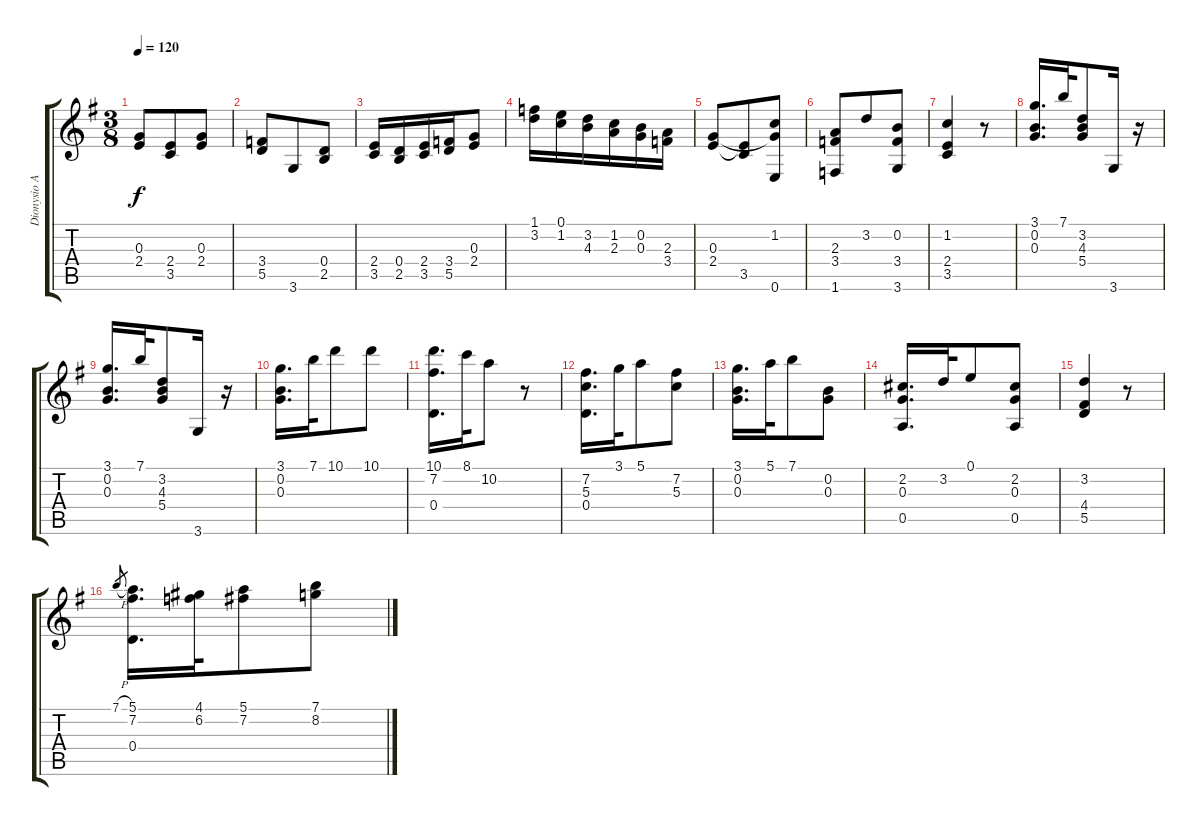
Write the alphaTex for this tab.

\track ("Dionysio Aguado" "Dionysio A") {instrument acousticguitarnylon}
\staff {score tabs}
\tuning (E4 B3 G3 D3 A2 E2) {hide}
\ts (3 8)
\tempo 120
\clef g2
\ks g
(0.3 2.4).8{dy f} (2.4 3.5).8 (0.3 2.4).8 |
(3.4 5.5).8 3.6.8 (0.4 2.5).8 |
(2.4 3.5).16 (0.4 2.5).16 (2.4 3.5).16 (3.4 5.5).16 (0.3 2.4).8 |
(1.1 3.2).16 (0.1 1.2).16 (3.2 4.3).16 (1.2 2.3).16 (0.2 0.3).16 (2.3 3.4).16 |
(0.3 2.4).8 (2.4{t} 3.5).8 (1.2 0.3{t} 0.6).8 |
(2.3 3.4 1.6).8 3.2.8 (0.2 3.4 3.6).8 |
(1.2 2.4 3.5).4 r.8 |
(3.1 0.2 0.3).16{d} 7.1.32 (3.2 4.3 5.4).8 3.6.16 r.16 |
(3.1 0.2 0.3).16{d} 7.1.32 (3.2 4.3 5.4).8 3.6.16 r.16 |
(3.1 0.2 0.3).16{d} 7.1.32 10.1.8 10.1.8 |
(10.1 7.2 0.4).16{d} 8.1.32 10.2.8 r.8 |
(7.2 5.3 0.4).16{d} 3.1.32 5.1.8 (7.2 5.3).8 |
(3.1 0.2 0.3).16{d} 5.1.32 7.1.8 (0.2 0.3).8 |
(2.2 0.3 0.5).16{d} 3.2.32 0.1.8 (2.2 0.3 0.5).8 |
(3.2 4.4 5.5).4 r.8 |
7.1{h}.8{gr} (5.1 7.2 0.4).16{d} (4.1 6.2).32 (5.1 7.2).8 (7.1 8.2).8
